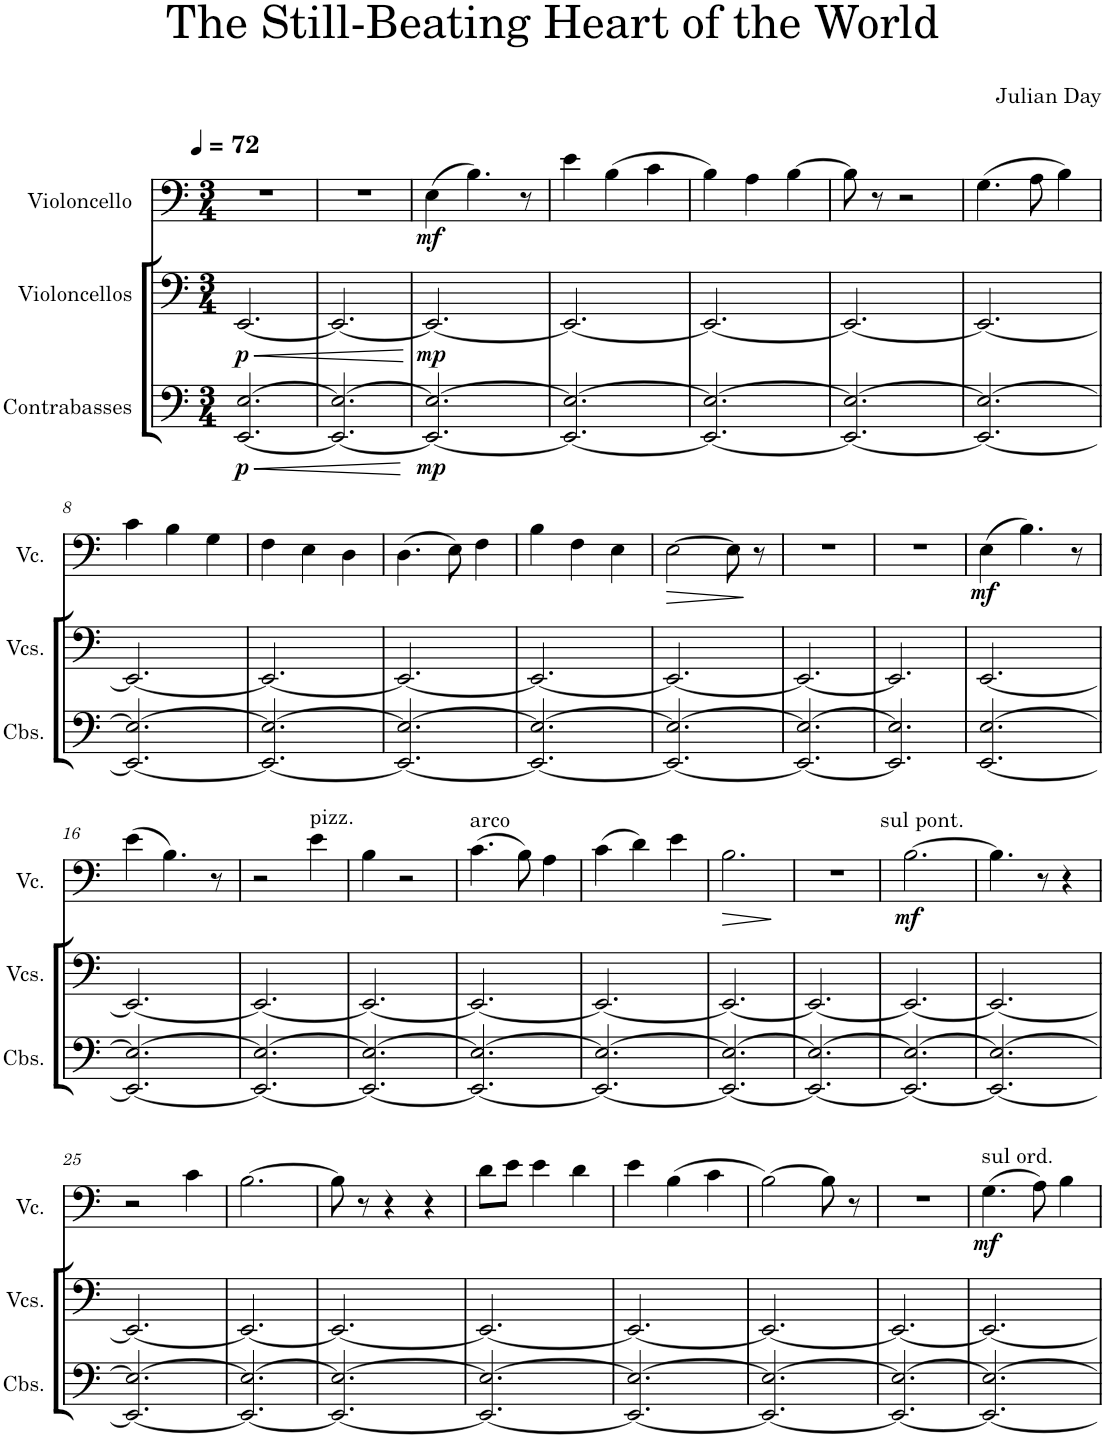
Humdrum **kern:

**kern	**dynam	**kern	**dynam	**kern	**dynam
*part3	*part3	*part2	*part2	*part1	*part1
*staff3	*staff3	*staff2	*staff2	*staff1	*staff1
*I"Contrabasses	*	*I"Violoncellos	*	*I"Violoncello	*
*I'Cbs.	*	*I'Vcs.	*	*I'Vc.	*
*clefF4	*	*clefF4	*	*clefF4	*
*Trd7c12	*	*	*	*	*
*k[]	*	*k[]	*	*k[]	*
*M3/4	*	*M3/4	*	*M3/4	*
*MM72	*	*MM72	*	*MM72	*
=1	=1	=1	=1	=1	=1
!	!LO:HP:b	!	!LO:HP:b	!	!
!	!LO:DY:n=1:b	!	!LO:DY:n=1:b	!	!
[2.EE/ [2.E/	< p	[2.EE/	< p	2.r	.
=2	=2	=2	=2	=2	=2
2.EE/_ 2.E/_	.	2.EE/_	.	2.r	.
.	[	.	[	.	.
=3	=3	=3	=3	=3	=3
!	!LO:DY:b	!	!LO:DY:b	!	!LO:DY:b
2.EE/_ 2.E/_	mp	2.EE/_	mp	(4E\	mf
.	.	.	.	4.B\)	.
.	.	.	.	8r	.
=4	=4	=4	=4	=4	=4
2.EE/_ 2.E/_	.	2.EE/_	.	4e\	.
.	.	.	.	(4B\	.
.	.	.	.	4c\	.
=5	=5	=5	=5	=5	=5
2.EE/_ 2.E/_	.	2.EE/_	.	4B\)	.
.	.	.	.	4A\	.
.	.	.	.	[4B\	.
=6	=6	=6	=6	=6	=6
2.EE/_ 2.E/_	.	2.EE/_	.	8B\]	.
.	.	.	.	8r	.
.	.	.	.	2r	.
=7	=7	=7	=7	=7	=7
2.EE/_ 2.E/_	.	2.EE/_	.	(4.G\	.
.	.	.	.	8A\	.
.	.	.	.	4B\)	.
!!LO:LB:g=z
=8	=8	=8	=8	=8	=8
2.EE/_ 2.E/_	.	2.EE/_	.	4c\	.
.	.	.	.	4B\	.
.	.	.	.	4G\	.
=9	=9	=9	=9	=9	=9
2.EE/_ 2.E/_	.	2.EE/_	.	4F\	.
.	.	.	.	4E\	.
.	.	.	.	4D\	.
=10	=10	=10	=10	=10	=10
2.EE/_ 2.E/_	.	2.EE/_	.	(4.D\	.
.	.	.	.	8E\)	.
.	.	.	.	4F\	.
=11	=11	=11	=11	=11	=11
2.EE/_ 2.E/_	.	2.EE/_	.	4B\	.
.	.	.	.	4F\	.
.	.	.	.	4E\	.
=12	=12	=12	=12	=12	=12
!	!	!	!	!	!LO:HP:b
2.EE/_ 2.E/_	.	2.EE/_	.	[2E\	>
.	.	.	.	8E\]	.
.	.	.	.	8r	]
=13	=13	=13	=13	=13	=13
2.EE/_ 2.E/_	.	2.EE/_	.	2.r	.
=14	=14	=14	=14	=14	=14
2.EE/] 2.E/]	.	2.EE/]	.	2.r	.
=15	=15	=15	=15	=15	=15
!	!	!	!	!	!LO:DY:b
[2.EE/ [2.E/	.	[2.EE/	.	(4E\	mf
.	.	.	.	4.B\)	.
.	.	.	.	8r	.
!!LO:LB:g=z
=16	=16	=16	=16	=16	=16
2.EE/_ 2.E/_	.	2.EE/_	.	(4e\	.
.	.	.	.	4.B\)	.
.	.	.	.	8r	.
=17	=17	=17	=17	=17	=17
2.EE/_ 2.E/_	.	2.EE/_	.	2r	.
!	!	!	!	!LO:TX:a:t=pizz.	!
.	.	.	.	4e\	.
=18	=18	=18	=18	=18	=18
2.EE/_ 2.E/_	.	2.EE/_	.	4B\	.
.	.	.	.	2r	.
=19	=19	=19	=19	=19	=19
!	!	!	!	!LO:TX:a:t=arco	!
2.EE/_ 2.E/_	.	2.EE/_	.	(4.c\	.
.	.	.	.	8B\)	.
.	.	.	.	4A\	.
=20	=20	=20	=20	=20	=20
2.EE/_ 2.E/_	.	2.EE/_	.	(4c\	.
.	.	.	.	4d\)	.
.	.	.	.	4e\	.
=21	=21	=21	=21	=21	=21
!	!	!	!	!	!LO:HP:b
2.EE/_ 2.E/_	.	2.EE/_	.	2.B\	>
.	.	.	.	.	]
=22	=22	=22	=22	=22	=22
2.EE/_ 2.E/_	.	2.EE/_	.	2.r	.
=23	=23	=23	=23	=23	=23
!	!	!	!	!LO:TX:a:t=sul pont.	!
!	!	!	!	!	!LO:DY:b
2.EE/_ 2.E/_	.	2.EE/_	.	[2.B\	mf
=24	=24	=24	=24	=24	=24
2.EE/_ 2.E/_	.	2.EE/_	.	4.B\]	.
.	.	.	.	8r	.
.	.	.	.	4r	.
!!LO:LB:g=z
=25	=25	=25	=25	=25	=25
2.EE/_ 2.E/_	.	2.EE/_	.	2r	.
.	.	.	.	4c\	.
=26	=26	=26	=26	=26	=26
2.EE/_ 2.E/_	.	2.EE/_	.	[2.B\	.
=27	=27	=27	=27	=27	=27
2.EE/_ 2.E/_	.	2.EE/_	.	8B\]	.
.	.	.	.	8r	.
.	.	.	.	4r	.
.	.	.	.	4r	.
=28	=28	=28	=28	=28	=28
2.EE/_ 2.E/_	.	2.EE/_	.	8d\L	.
.	.	.	.	8e\J	.
.	.	.	.	4e\	.
.	.	.	.	4d\	.
=29	=29	=29	=29	=29	=29
2.EE/_ 2.E/_	.	2.EE/_	.	4e\	.
.	.	.	.	(4B\	.
.	.	.	.	4c\	.
=30	=30	=30	=30	=30	=30
2.EE/_ 2.E/_	.	2.EE/_	.	[2B\)	.
.	.	.	.	8B\]	.
.	.	.	.	8r	.
=31	=31	=31	=31	=31	=31
2.EE/_ 2.E/_	.	2.EE/_	.	2.r	.
=32	=32	=32	=32	=32	=32
!	!	!	!	!LO:TX:a:t=sul ord.	!
!	!	!	!	!	!LO:DY:b
2.EE/_ 2.E/_	.	2.EE/_	.	(4.G\	mf
.	.	.	.	8A\)	.
.	.	.	.	4B\	.
=	=	=	=	=	=
*-	*-	*-	*-	*-	*-
